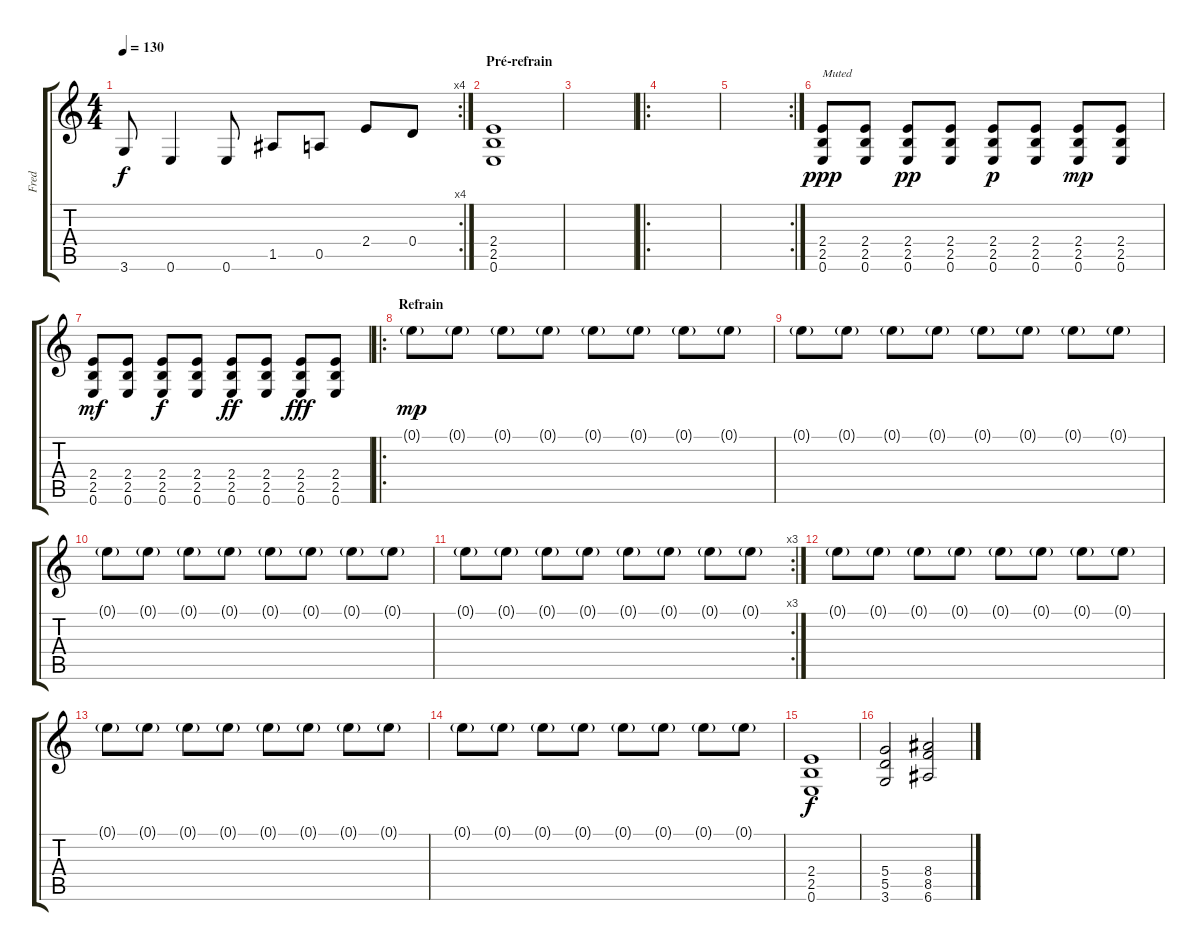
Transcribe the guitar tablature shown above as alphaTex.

\track ("Fred" "Fred") {instrument distortionguitar}
\staff {score tabs}
\tuning (E4 B3 G3 D3 A2 E2) {hide}
\rc 4
\ts (4 4)
\tempo 130
\clef g2
\ks c
3.6.8{dy f} 0.6.4 0.6.8 1.5.8 0.5.8 2.4.8 0.4.8 |
\section ("" "Pré-refrain")
(2.4 2.5 0.6).1 |
|
\ro
|
\rc 2
|
(2.4 2.5 0.6).8{txt "Muted" dy ppp volume 9 instrument electricguitarmuted} (2.4 2.5 0.6).8 (2.4 2.5 0.6).8{dy pp} (2.4 2.5 0.6).8 (2.4 2.5 0.6).8{dy p} (2.4 2.5 0.6).8 (2.4 2.5 0.6).8{dy mp} (2.4 2.5 0.6).8 |
(2.4 2.5 0.6).8{dy mf instrument electricguitarmuted} (2.4 2.5 0.6).8 (2.4 2.5 0.6).8{dy f} (2.4 2.5 0.6).8 (2.4 2.5 0.6).8{dy ff} (2.4 2.5 0.6).8 (2.4 2.5 0.6).8{dy fff} (2.4 2.5 0.6).8 |
\ro
\section ("" "Refrain")
0.1{g}.8{dy mp volume 9} 0.1{g}.8 0.1{g}.8 0.1{g}.8 0.1{g}.8 0.1{g}.8 0.1{g}.8 0.1{g}.8 |
0.1{g}.8 0.1{g}.8 0.1{g}.8 0.1{g}.8 0.1{g}.8 0.1{g}.8 0.1{g}.8 0.1{g}.8 |
0.1{g}.8 0.1{g}.8 0.1{g}.8 0.1{g}.8 0.1{g}.8 0.1{g}.8 0.1{g}.8 0.1{g}.8 |
\rc 3
0.1{g}.8 0.1{g}.8 0.1{g}.8 0.1{g}.8 0.1{g}.8 0.1{g}.8 0.1{g}.8 0.1{g}.8 |
0.1{g}.8 0.1{g}.8 0.1{g}.8 0.1{g}.8 0.1{g}.8 0.1{g}.8 0.1{g}.8 0.1{g}.8 |
0.1{g}.8 0.1{g}.8 0.1{g}.8 0.1{g}.8 0.1{g}.8 0.1{g}.8 0.1{g}.8 0.1{g}.8 |
0.1{g}.8 0.1{g}.8 0.1{g}.8 0.1{g}.8 0.1{g}.8 0.1{g}.8 0.1{g}.8 0.1{g}.8 |
(2.4 2.5 0.6).1{dy f} |
(5.4 5.5 3.6).2 (8.4 8.5 6.6).2
